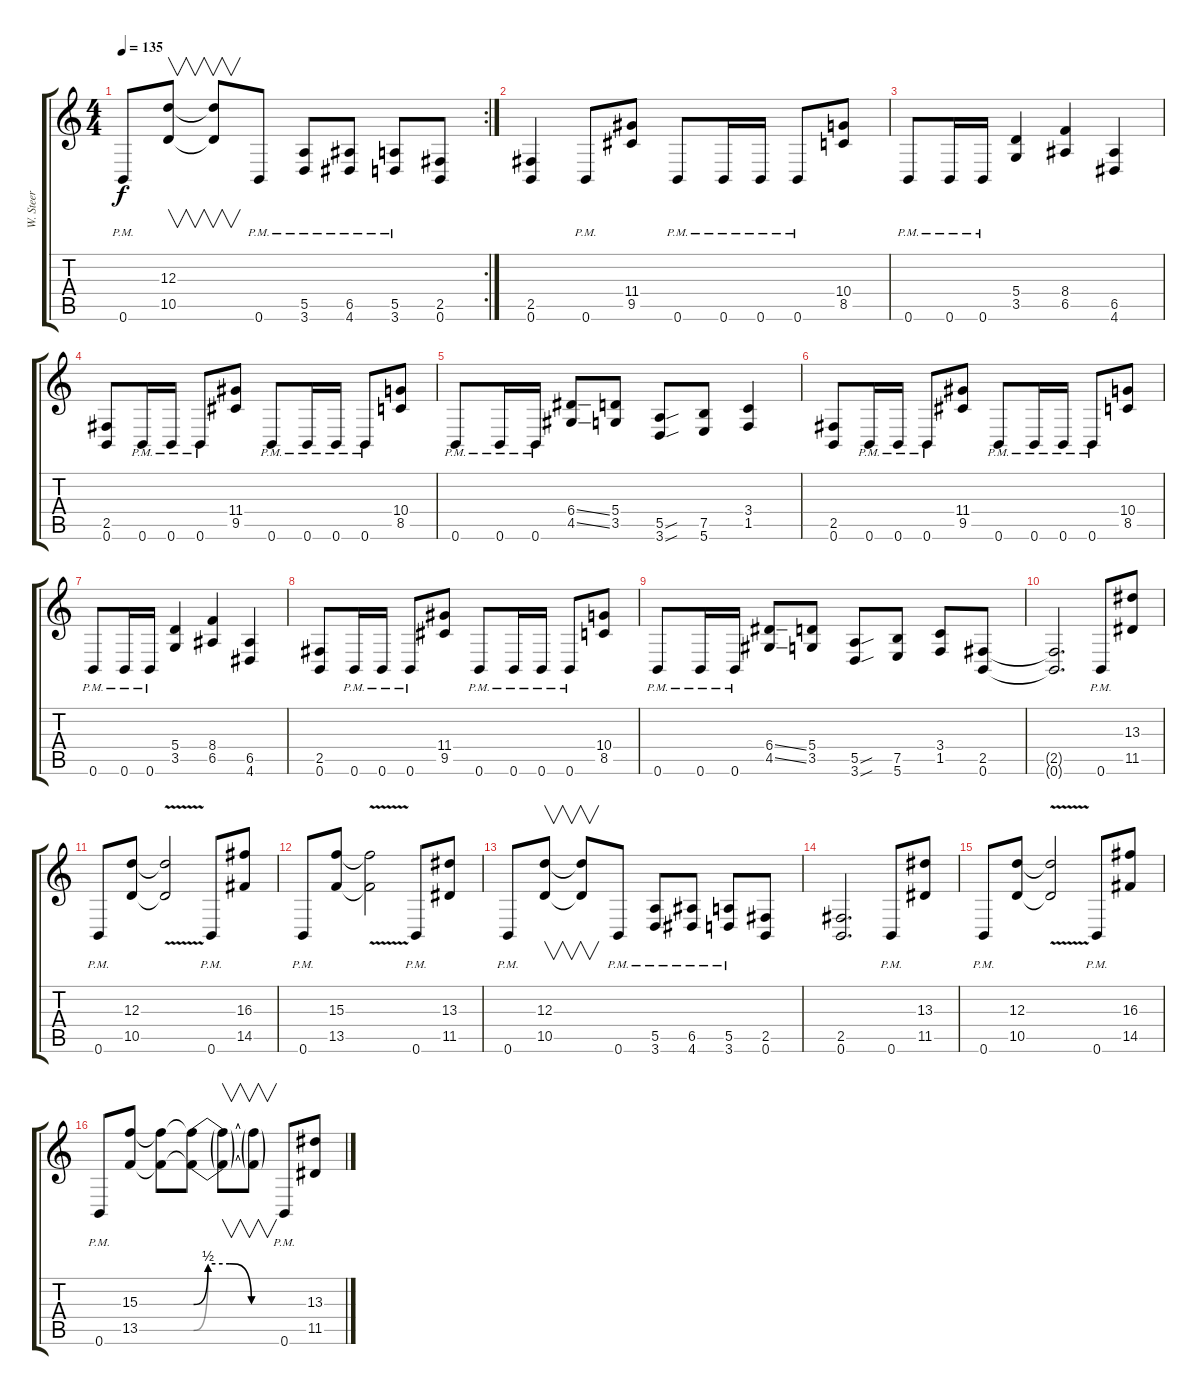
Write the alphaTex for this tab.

\track ("W. Steer" "W. Steer") {instrument distortionguitar}
\staff {score tabs}
\tuning (B3 Gb3 D3 A2 E2 B1) {hide}
\rc 2
\ts (4 4)
\tempo 135
\clef g2
\ks c
0.6{pm}.8{dy f} (12.3 10.5).8{v} (12.3{t} 10.5{t}).8{v} 0.6{pm}.8 (5.5{pm} 3.6{pm}).8 (6.5{pm} 4.6{pm}).8 (5.5{pm} 3.6{pm}).8 (2.5 0.6).8 |
(2.5 0.6).4 0.6{pm}.8 (11.4 9.5).8 0.6{pm}.8 0.6{pm}.16 0.6{pm}.16 0.6{pm}.8 (10.4 8.5).8 |
0.6{pm}.8 0.6{pm}.16 0.6{pm}.16 (5.4 3.5).4 (8.4 6.5).4 (6.5 4.6).4 |
(2.5 0.6).8 0.6{pm}.16 0.6{pm}.16 0.6{pm}.8 (11.4 9.5).8 0.6{pm}.8 0.6{pm}.16 0.6{pm}.16 0.6{pm}.8 (10.4 8.5).8 |
0.6{pm}.8 0.6{pm}.16 0.6{pm}.16 (6.4{ss} 4.5{ss}).8 (5.4 3.5).8 (5.5{sou} 3.6{sou}).8 (7.5 5.6).8 (3.4 1.5).4 |
(2.5 0.6).8 0.6{pm}.16 0.6{pm}.16 0.6{pm}.8 (11.4 9.5).8 0.6{pm}.8 0.6{pm}.16 0.6{pm}.16 0.6{pm}.8 (10.4 8.5).8 |
0.6{pm}.8 0.6{pm}.16 0.6{pm}.16 (5.4 3.5).4 (8.4 6.5).4 (6.5 4.6).4 |
(2.5 0.6).8 0.6{pm}.16 0.6{pm}.16 0.6{pm}.8 (11.4 9.5).8 0.6{pm}.8 0.6{pm}.16 0.6{pm}.16 0.6{pm}.8 (10.4 8.5).8 |
0.6{pm}.8 0.6{pm}.16 0.6{pm}.16 (6.4{ss} 4.5{ss}).8 (5.4 3.5).8 (5.5{sou} 3.6{sou}).8 (7.5 5.6).8 (3.4 1.5).8 (2.5 0.6).8 |
(2.5{t} 0.6{t}).2{d} 0.6{pm}.8 (13.3 11.5).8 |
0.6{pm}.8 (12.3 10.5).8 (12.3{v t} 10.5{v t}).2 0.6{pm}.8 (16.3 14.5).8 |
0.6{pm}.8 (15.3 13.5).8 (15.3{v t} 13.5{v t}).2 0.6{pm}.8 (13.3 11.5).8 |
0.6{pm}.8 (12.3 10.5).8{v} (12.3{t} 10.5{t}).8{v} 0.6{pm}.8 (5.5{pm} 3.6{pm}).8 (6.5{pm} 4.6{pm}).8 (5.5{pm} 3.6{pm}).8 (2.5 0.6).8 |
(2.5 0.6).2{d} 0.6{pm}.8 (13.3 11.5).8 |
0.6{pm}.8 (12.3 10.5).8 (12.3{v t} 10.5{v t}).2 0.6{pm}.8 (16.3 14.5).8 |
0.6{pm}.8 (15.3 13.5).8 (15.3{t} 13.5{t}).8 (15.3{be (custom 0 0 10 2 25 2 40 0 60 0) t} 13.5{be (custom 0 0 10 2 25 2 40 0 60 0) t}).8 (15.3{t} 13.5{t}).8{v} (15.3{t} 13.5{t}).8{v} 0.6{pm}.8 (13.3 11.5).8
